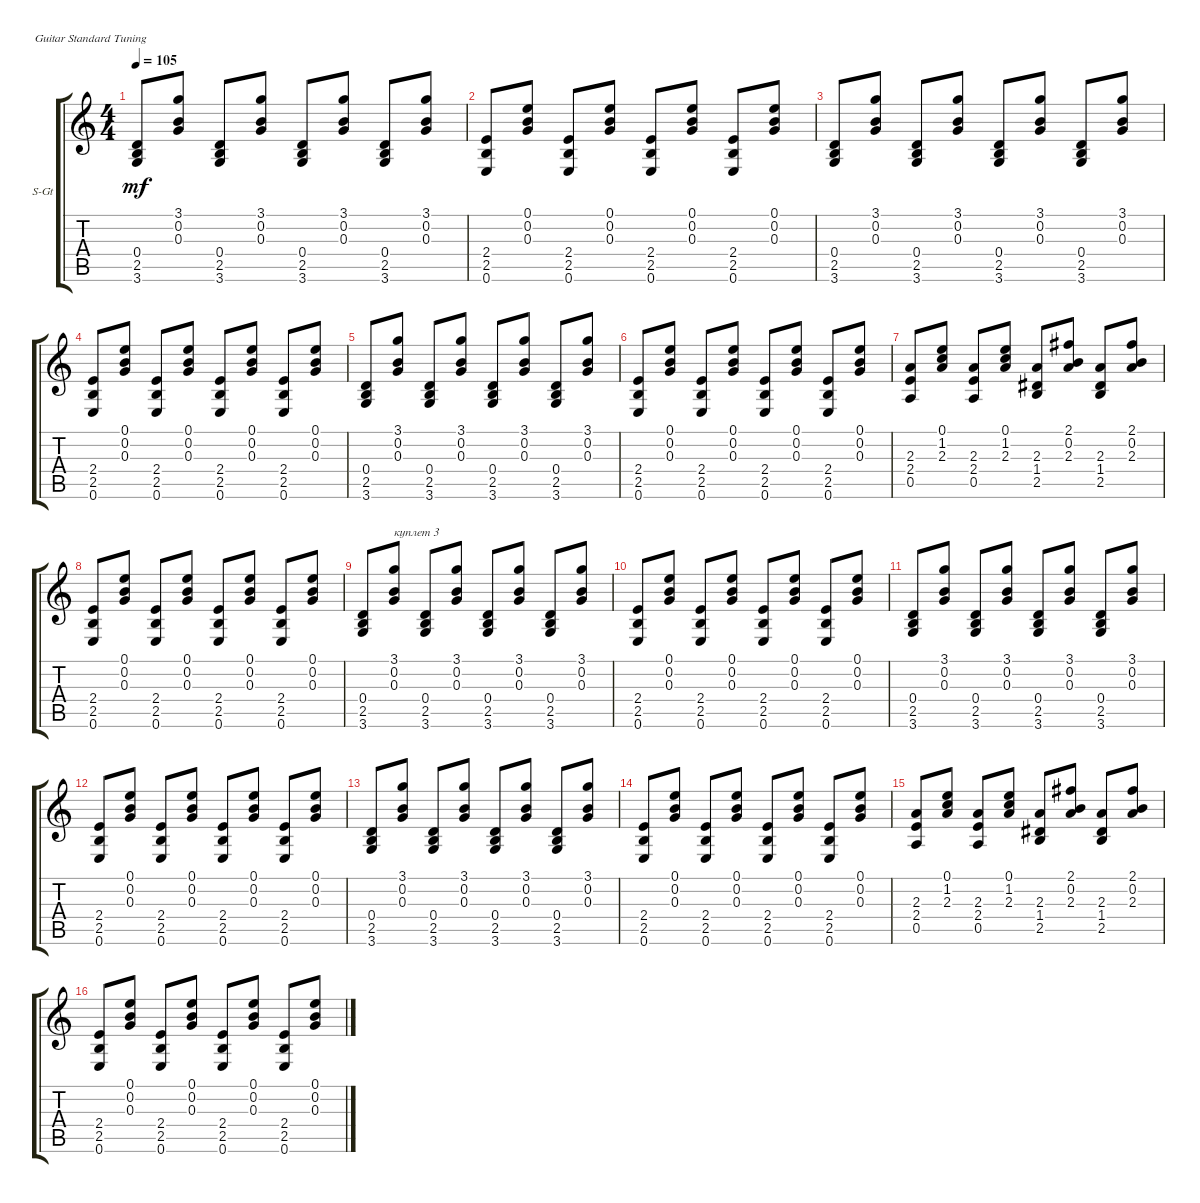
\defaultSystemsLayout 4
\bracketExtendMode groupsimilarinstruments
\firstSystemTrackNameOrientation horizontal
\otherSystemsTrackNameOrientation horizontal
\track ("Steel Guitar" "S-Gt") {instrument acousticguitarsteel}
\staff {score tabs}
\tuning (E4 B3 G3 D3 A2 E2)
\ts (4 4)
\tempo 105
\clef g2
\ks c
(3.6 2.5 0.4).8{dy mf} (3.1 0.2 0.3).8 (3.6 2.5 0.4).8 (3.1 0.2 0.3).8 (3.6 2.5 0.4).8 (3.1 0.2 0.3).8 (3.6 2.5 0.4).8 (3.1 0.2 0.3).8 |
(0.6 2.5 2.4).8 (0.3 0.2 0.1).8 (0.6 2.5 2.4).8 (0.3 0.2 0.1).8 (0.6 2.5 2.4).8 (0.3 0.2 0.1).8 (0.6 2.5 2.4).8 (0.3 0.2 0.1).8 |
(3.6 2.5 0.4).8 (3.1 0.2 0.3).8 (3.6 2.5 0.4).8 (3.1 0.2 0.3).8 (3.6 2.5 0.4).8 (3.1 0.2 0.3).8 (3.6 2.5 0.4).8 (3.1 0.2 0.3).8 |
(0.6 2.5 2.4).8 (0.3 0.2 0.1).8 (0.6 2.5 2.4).8 (0.3 0.2 0.1).8 (0.6 2.5 2.4).8 (0.3 0.2 0.1).8 (0.6 2.5 2.4).8 (0.3 0.2 0.1).8 |
(3.6 2.5 0.4).8 (3.1 0.2 0.3).8 (3.6 2.5 0.4).8 (3.1 0.2 0.3).8 (3.6 2.5 0.4).8 (3.1 0.2 0.3).8 (3.6 2.5 0.4).8 (3.1 0.2 0.3).8 |
(0.6 2.5 2.4).8 (0.3 0.2 0.1).8 (0.6 2.5 2.4).8 (0.3 0.2 0.1).8 (0.6 2.5 2.4).8 (0.3 0.2 0.1).8 (0.6 2.5 2.4).8 (0.3 0.2 0.1).8 |
(0.5 2.4 2.3).8 (2.3 1.2 0.1).8 (0.5 2.4 2.3).8 (2.3 1.2 0.1).8 (2.5 1.4 2.3).8 (2.3 2.1 0.2).8 (2.5 1.4 2.3).8 (2.3 2.1 0.2).8 |
(0.6 2.5 2.4).8 (0.3 0.2 0.1).8 (0.6 2.5 2.4).8 (0.3 0.2 0.1).8 (0.6 2.5 2.4).8 (0.3 0.2 0.1).8 (0.6 2.5 2.4).8 (0.3 0.2 0.1).8 |
(3.6 2.5 0.4).8 (3.1 0.2 0.3).8{txt "куплет 3"} (3.6 2.5 0.4).8 (3.1 0.2 0.3).8 (3.6 2.5 0.4).8 (3.1 0.2 0.3).8 (3.6 2.5 0.4).8 (3.1 0.2 0.3).8 |
(0.6 2.5 2.4).8 (0.3 0.2 0.1).8 (0.6 2.5 2.4).8 (0.3 0.2 0.1).8 (0.6 2.5 2.4).8 (0.3 0.2 0.1).8 (0.6 2.5 2.4).8 (0.3 0.2 0.1).8 |
(3.6 2.5 0.4).8 (3.1 0.2 0.3).8 (3.6 2.5 0.4).8 (3.1 0.2 0.3).8 (3.6 2.5 0.4).8 (3.1 0.2 0.3).8 (3.6 2.5 0.4).8 (3.1 0.2 0.3).8 |
(0.6 2.5 2.4).8 (0.3 0.2 0.1).8 (0.6 2.5 2.4).8 (0.3 0.2 0.1).8 (0.6 2.5 2.4).8 (0.3 0.2 0.1).8 (0.6 2.5 2.4).8 (0.3 0.2 0.1).8 |
(3.6 2.5 0.4).8 (3.1 0.2 0.3).8 (3.6 2.5 0.4).8 (3.1 0.2 0.3).8 (3.6 2.5 0.4).8 (3.1 0.2 0.3).8 (3.6 2.5 0.4).8 (3.1 0.2 0.3).8 |
(0.6 2.5 2.4).8 (0.3 0.2 0.1).8 (0.6 2.5 2.4).8 (0.3 0.2 0.1).8 (0.6 2.5 2.4).8 (0.3 0.2 0.1).8 (0.6 2.5 2.4).8 (0.3 0.2 0.1).8 |
(0.5 2.4 2.3).8 (2.3 1.2 0.1).8 (0.5 2.4 2.3).8 (2.3 1.2 0.1).8 (2.5 1.4 2.3).8 (2.3 2.1 0.2).8 (2.5 1.4 2.3).8 (2.3 2.1 0.2).8 |
(0.6 2.5 2.4).8 (0.3 0.2 0.1).8 (0.6 2.5 2.4).8 (0.3 0.2 0.1).8 (0.6 2.5 2.4).8 (0.3 0.2 0.1).8 (0.6 2.5 2.4).8 (0.3 0.2 0.1).8
